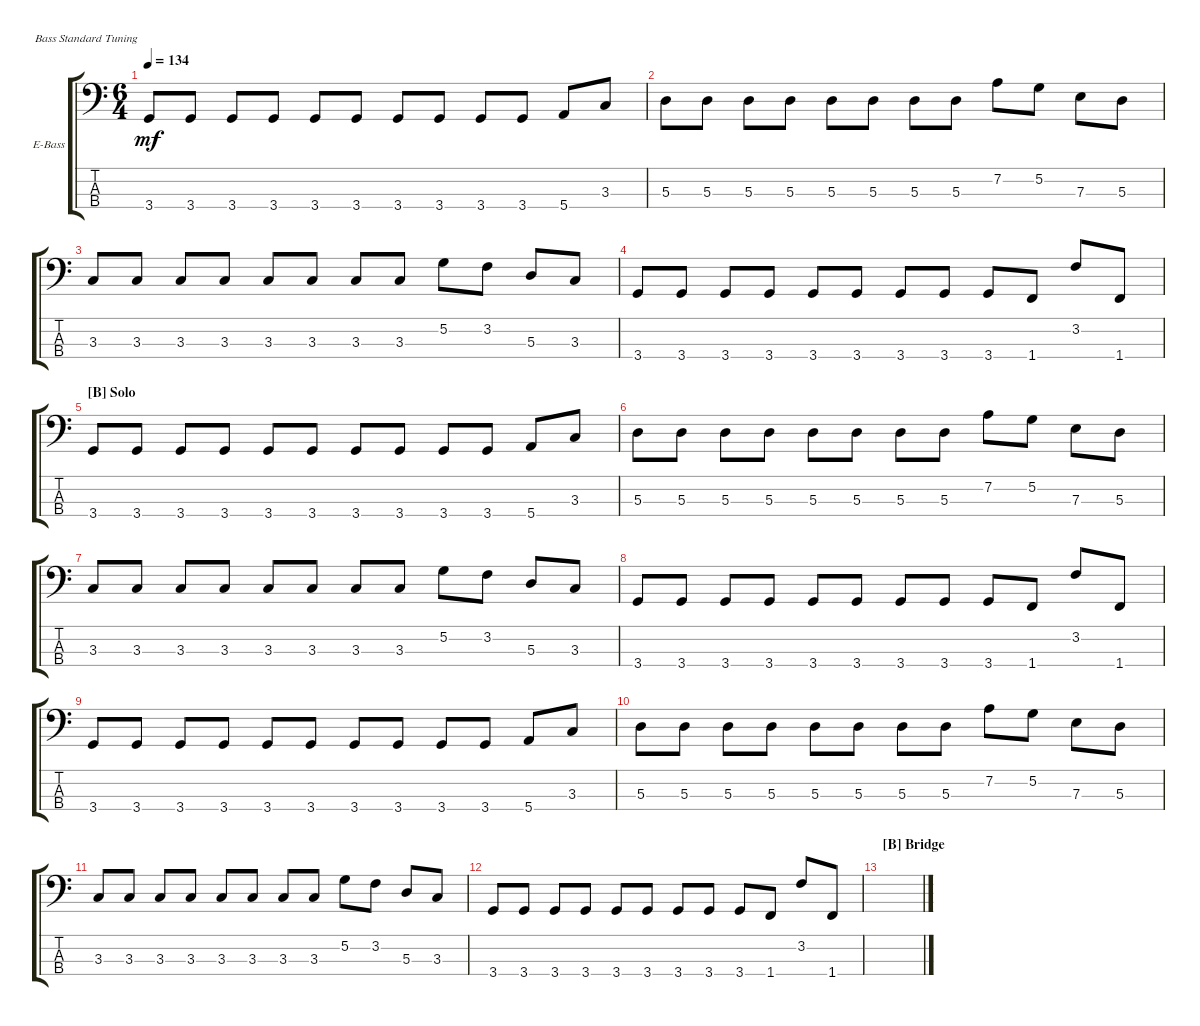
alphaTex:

\defaultSystemsLayout 4
\bracketExtendMode groupsimilarinstruments
\firstSystemTrackNameOrientation horizontal
\otherSystemsTrackNameOrientation horizontal
\track ("Electric Bass" "E-Bass") {instrument electricbassfinger}
\staff {score tabs}
\tuning (G2 D2 A1 E1)
\ts (6 4)
\tempo 134
\clef f4
\ks c
3.4.8{dy mf} 3.4.8 3.4.8 3.4.8 3.4.8 3.4.8 3.4.8 3.4.8 3.4.8 3.4.8 5.4.8 3.3.8 |
5.3.8 5.3.8 5.3.8 5.3.8 5.3.8 5.3.8 5.3.8 5.3.8 7.2.8 5.2.8 7.3.8 5.3.8 |
3.3.8 3.3.8 3.3.8 3.3.8 3.3.8 3.3.8 3.3.8 3.3.8 5.2.8 3.2.8 5.3.8 3.3.8 |
3.4.8 3.4.8 3.4.8 3.4.8 3.4.8 3.4.8 3.4.8 3.4.8 3.4.8 1.4.8 3.2.8 1.4.8 |
\section ("B" "Solo")
3.4.8 3.4.8 3.4.8 3.4.8 3.4.8 3.4.8 3.4.8 3.4.8 3.4.8 3.4.8 5.4.8 3.3.8 |
5.3.8 5.3.8 5.3.8 5.3.8 5.3.8 5.3.8 5.3.8 5.3.8 7.2.8 5.2.8 7.3.8 5.3.8 |
3.3.8 3.3.8 3.3.8 3.3.8 3.3.8 3.3.8 3.3.8 3.3.8 5.2.8 3.2.8 5.3.8 3.3.8 |
3.4.8 3.4.8 3.4.8 3.4.8 3.4.8 3.4.8 3.4.8 3.4.8 3.4.8 1.4.8 3.2.8 1.4.8 |
3.4.8 3.4.8 3.4.8 3.4.8 3.4.8 3.4.8 3.4.8 3.4.8 3.4.8 3.4.8 5.4.8 3.3.8 |
5.3.8 5.3.8 5.3.8 5.3.8 5.3.8 5.3.8 5.3.8 5.3.8 7.2.8 5.2.8 7.3.8 5.3.8 |
3.3.8 3.3.8 3.3.8 3.3.8 3.3.8 3.3.8 3.3.8 3.3.8 5.2.8 3.2.8 5.3.8 3.3.8 |
3.4.8 3.4.8 3.4.8 3.4.8 3.4.8 3.4.8 3.4.8 3.4.8 3.4.8 1.4.8 3.2.8 1.4.8 |
\section ("B" "Bridge")
